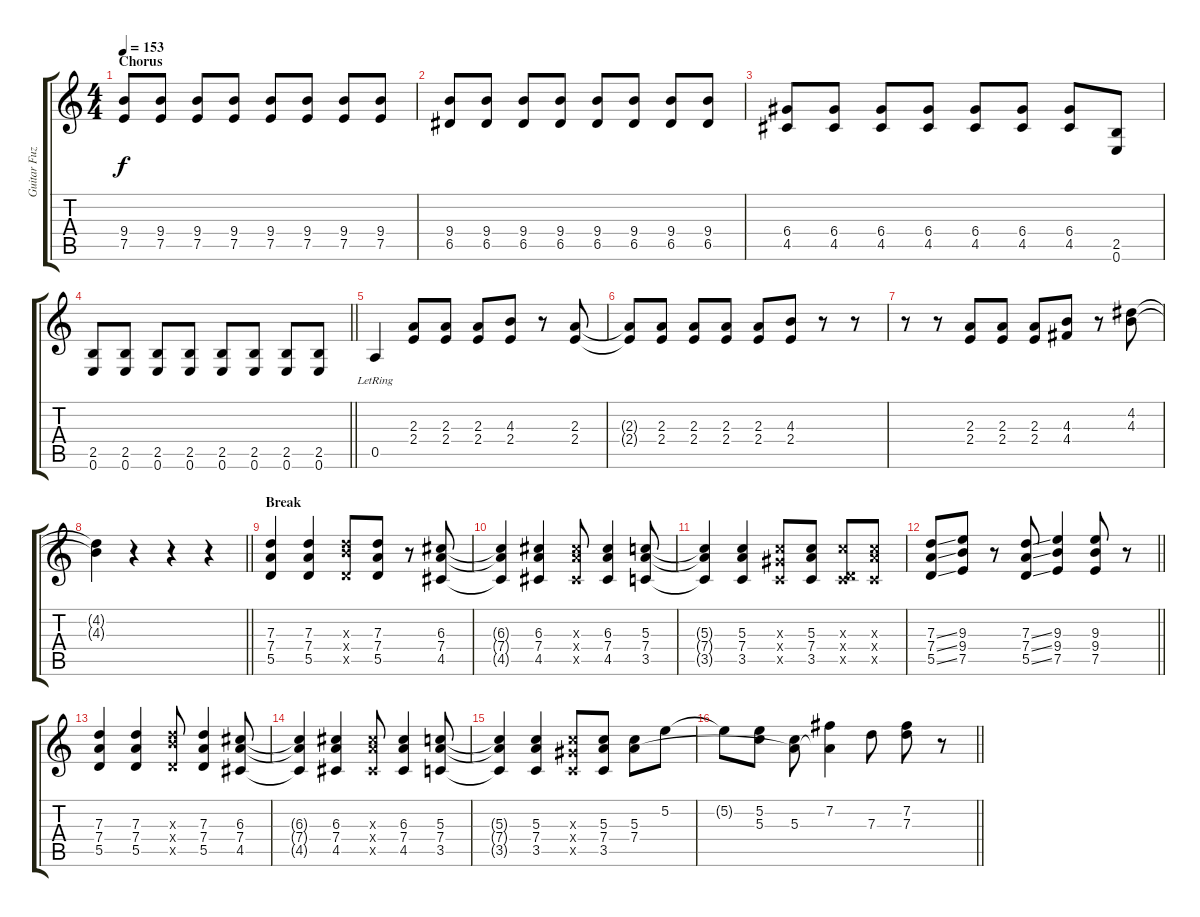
\track ("Guitar Fuzz" "Guitar Fuz") {instrument distortionguitar}
\staff {score tabs}
\tuning (E4 B3 G3 D3 A2 E2) {hide}
\ts (4 4)
\section ("" "Chorus")
\tempo 153
\clef g2
\ks c
(9.4 7.5).8{dy f} (9.4 7.5).8 (9.4 7.5).8 (9.4 7.5).8 (9.4 7.5).8 (9.4 7.5).8 (9.4 7.5).8 (9.4 7.5).8 |
(9.4 6.5).8 (9.4 6.5).8 (9.4 6.5).8 (9.4 6.5).8 (9.4 6.5).8 (9.4 6.5).8 (9.4 6.5).8 (9.4 6.5).8 |
(6.4 4.5).8 (6.4 4.5).8 (6.4 4.5).8 (6.4 4.5).8 (6.4 4.5).8 (6.4 4.5).8 (6.4 4.5).8 (2.5 0.6).8 |
\barLineRight lightlight
(2.5 0.6).8 (2.5 0.6).8 (2.5 0.6).8 (2.5 0.6).8 (2.5 0.6).8 (2.5 0.6).8 (2.5 0.6).8 (2.5 0.6).8 |
0.5{lr}.4 (2.3 2.4).8 (2.3 2.4).8 (2.3 2.4).8 (4.3 2.4).8 r.8 (2.3 2.4).8 |
(2.3{t} 2.4{t}).8 (2.3 2.4).8 (2.3 2.4).8 (2.3 2.4).8 (2.3 2.4).8 (4.3 2.4).8 r.8 r.8 |
r.8 r.8 (2.3 2.4).8 (2.3 2.4).8 (2.3 2.4).8 (4.3 4.4).8 r.8 (4.2 4.3).8 |
\barLineRight lightlight
(4.2{t} 4.3{t}).4 r.4 r.4 r.4 |
\section ("" "Break")
(7.3 7.4 5.5).4 (7.3 7.4 5.5).4 (7.3{x} 9.4{x} 5.5{x}).8 (7.3 7.4 5.5).8 r.8 (6.3 7.4 4.5).8 |
(6.3{t} 7.4{t} 4.5{t}).4 (6.3 7.4 4.5).4 (6.3{x} 7.4{x} 4.5{x}).8 (6.3 7.4 4.5).4 (5.3 7.4 3.5).8 |
(5.3{t} 7.4{t} 3.5{t}).4 (5.3 7.4 3.5).4 (5.3{x} 6.4{x} 3.5{x}).8 (5.3 7.4 3.5).8 (5.3{x} 0.4{x} 3.5{x}).8 (5.3{x} 7.4{x} 3.5{x}).8 |
\barLineRight lightlight
(7.3{ss} 7.4{ss} 5.5{ss}).8 (9.3 9.4 7.5).8 r.8 (7.3{ss} 7.4{ss} 5.5{ss}).8 (9.3 9.4 7.5).4 (9.3 9.4 7.5).8 r.8 |
(7.3 7.4 5.5).4 (7.3 7.4 5.5).4 (7.3{x} 9.4{x} 5.5{x}).8 (7.3 7.4 5.5).4 (6.3 7.4 4.5).8 |
(6.3{t} 7.4{t} 4.5{t}).4 (6.3 7.4 4.5).4 (6.3{x} 7.4{x} 4.5{x}).8 (6.3 7.4 4.5).4 (5.3 7.4 3.5).8 |
(5.3{t} 7.4{t} 3.5{t}).4 (5.3 7.4 3.5).4 (5.3{x} 6.4{x} 3.5{x}).8 (5.3 7.4 3.5).8 (5.3 7.4).8 5.2.8 |
\barLineRight lightlight
5.2{t}.8 (5.2 5.3).8 (5.3 7.4{t}).8 (7.2 7.4{t}).4 7.3.8 (7.2 7.3).8 r.8
